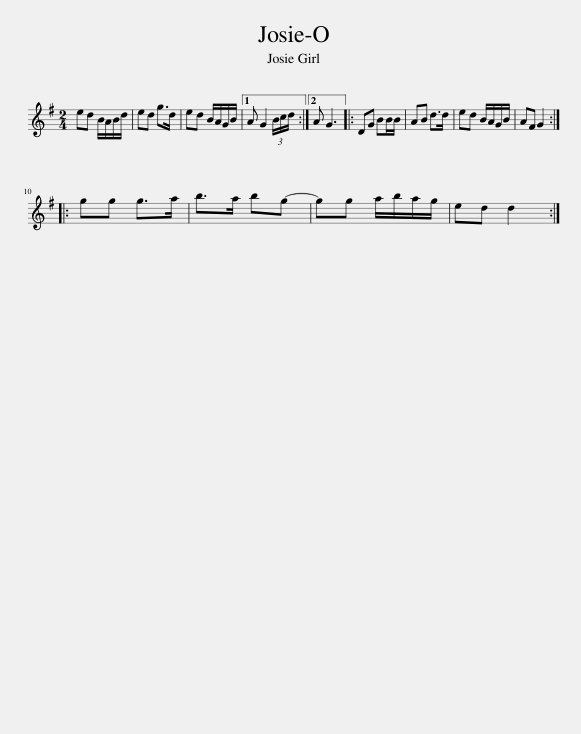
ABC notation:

X:1
L:1/8
M:2/4
I:linebreak $
K:G
V:1 treble
V:1
 ed B/A/B/d/ | ed g>d | ed B/A/G/B/ |1 A G2 (3B/c/d/ :|2 A G3 |: %5
 DG BB/B/ | AB d>d | ed B/A/G/B/ | AF G2 ::$ gg g>a | %10
 b>a bg- | gg a/b/a/g/ | ed d2 :| %13
